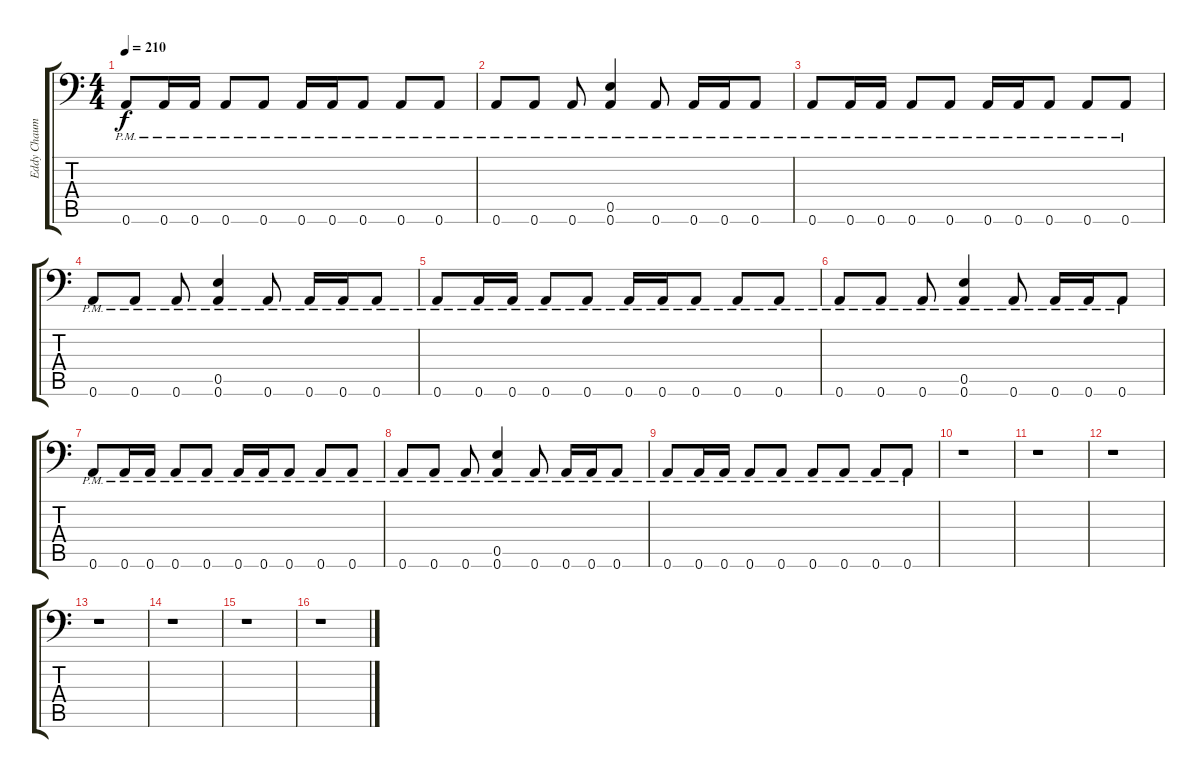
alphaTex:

\track ("Eddy Chaumulot (Rythm)" "Eddy Chaum") {instrument distortionguitar}
\staff {score tabs}
\tuning (B3 Gb3 D3 A2 E2 A1) {hide}
\ts (4 4)
\tempo 210
\clef f4
\ks c
0.6{pm}.8{dy f} 0.6{pm}.16 0.6{pm}.16 0.6{pm}.8 0.6{pm}.8 0.6{pm}.16 0.6{pm}.16 0.6{pm}.8 0.6{pm}.8 0.6{pm}.8 |
0.6{pm}.8 0.6{pm}.8 0.6{pm}.8 (0.5{pm} 0.6{pm}).4 0.6{pm}.8 0.6{pm}.16 0.6{pm}.16 0.6{pm}.8 |
0.6{pm}.8 0.6{pm}.16 0.6{pm}.16 0.6{pm}.8 0.6{pm}.8 0.6{pm}.16 0.6{pm}.16 0.6{pm}.8 0.6{pm}.8 0.6{pm}.8 |
0.6{pm}.8 0.6{pm}.8 0.6{pm}.8 (0.5{pm} 0.6{pm}).4 0.6{pm}.8 0.6{pm}.16 0.6{pm}.16 0.6{pm}.8 |
0.6{pm}.8 0.6{pm}.16 0.6{pm}.16 0.6{pm}.8 0.6{pm}.8 0.6{pm}.16 0.6{pm}.16 0.6{pm}.8 0.6{pm}.8 0.6{pm}.8 |
0.6{pm}.8 0.6{pm}.8 0.6{pm}.8 (0.5{pm} 0.6{pm}).4 0.6{pm}.8 0.6{pm}.16 0.6{pm}.16 0.6{pm}.8 |
0.6{pm}.8 0.6{pm}.16 0.6{pm}.16 0.6{pm}.8 0.6{pm}.8 0.6{pm}.16 0.6{pm}.16 0.6{pm}.8 0.6{pm}.8 0.6{pm}.8 |
0.6{pm}.8 0.6{pm}.8 0.6{pm}.8 (0.5{pm} 0.6{pm}).4 0.6{pm}.8 0.6{pm}.16 0.6{pm}.16 0.6{pm}.8 |
0.6{pm}.8 0.6{pm}.16 0.6{pm}.16 0.6{pm}.8 0.6{pm}.8 0.6{pm}.8 0.6{pm}.8 0.6{pm}.8 0.6{pm}.8 |
r.1 |
r.1 |
r.1 |
r.1 |
r.1 |
r.1 |
r.1
